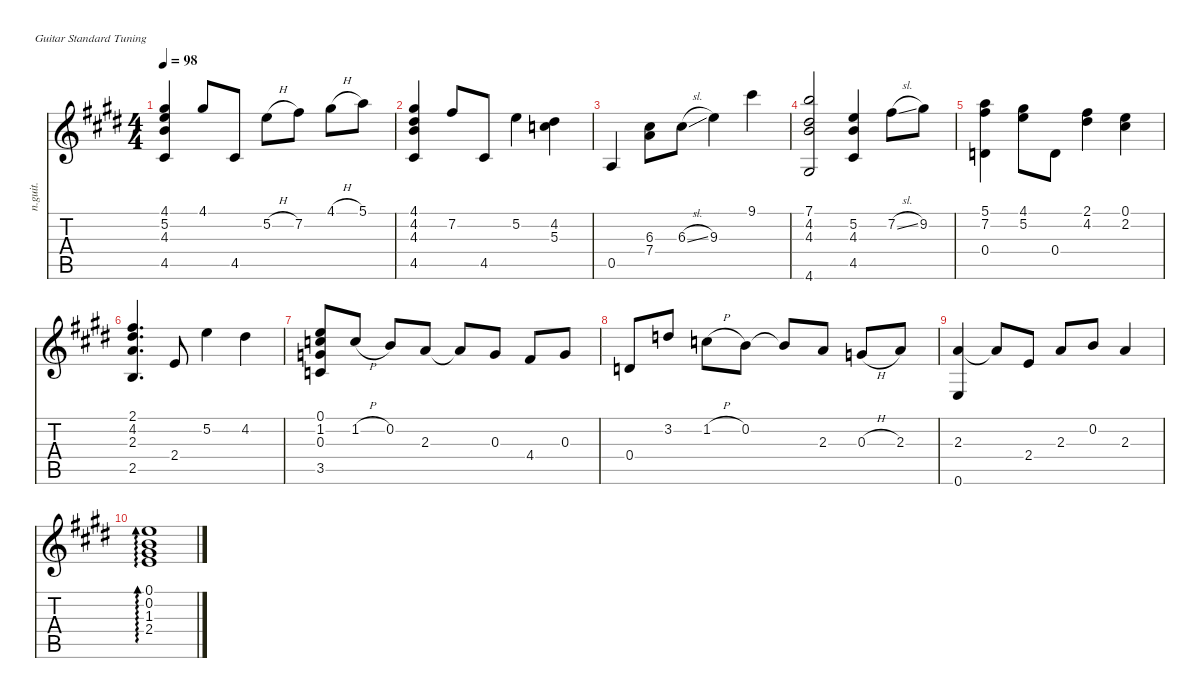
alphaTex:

\defaultSystemsLayout 4
\hideDynamics
\bracketExtendMode nobrackets
\otherSystemsTrackNameOrientation horizontal
\track ("Lead" "n.guit.") {instrument acousticguitarnylon}
\staff {score tabs}
\tuning (E4 B3 G3 D3 A2 E2)
\ts (4 4)
\tempo 98
\clef g2
\ks e
(4.3{acc forcenatural} 4.1{acc #} 5.2{acc forcenatural} 4.5{acc #}).4{dy f beam Up} 4.1{acc #}.8{beam Up} 4.5{acc #}.8{beam Up} 5.2{h acc forcenatural}.8{beam Down} 7.2{acc #}.8{beam Down} 4.1{h acc #}.8{beam Down} 5.1{acc forcenatural}.8{beam Down} |
(4.3{acc forcenatural} 4.1{acc #} 4.2{acc #} 4.5{acc #}).4{beam Up} 7.2{acc #}.8{beam Up} 4.5{acc #}.8{beam Up} 5.2{acc forcenatural}.4{beam Down} (4.2{acc #} 5.3{acc forcenatural}).4{beam Down} |
0.5{acc forcenatural}.4{beam Up} (7.4{acc forcenatural} 6.3{acc #}).8{beam Down} 6.3{sl acc #}.8{beam Down} 9.3{acc forcenatural}.4{beam Down} 9.1{acc #}.4{beam Down} |
(4.3{acc forcenatural} 7.1{acc forcenatural} 4.2{acc #} 4.6{acc #}).2{beam Up} (5.2{acc forcenatural} 4.3{acc forcenatural} 4.5{acc #}).4{beam Up} 7.2{sl acc #}.8{beam Down} 9.2{acc #}.8{beam Down} |
(5.1{acc forcenatural} 7.2{acc #} 0.4{acc forcenatural}).4{beam Down} (4.1{acc #} 5.2{acc forcenatural}).8{beam Down} 0.4{acc forcenatural}.8{beam Down} (2.1{acc #} 4.2{acc #}).4{beam Down} (0.1{acc forcenatural} 2.2{acc #}).4{beam Down} |
(2.1{acc #} 4.2{acc #} 2.3{acc forcenatural} 2.5{acc forcenatural}).4{d beam Up} 2.4{acc forcenatural}.8{beam Up} 5.2{acc forcenatural}.4{beam Down} 4.2{acc #}.4{beam Down} |
(1.2{acc forcenatural} 0.1{acc forcenatural} 3.5{acc forcenatural} 0.3{acc forcenatural}).8{beam Up} 1.2{h acc forcenatural}.8{beam Up} 0.2{acc forcenatural}.8{beam Up} 2.3{acc forcenatural}.8{beam Up} 2.3{t acc forcenatural}.8{beam Up} 0.3{acc forcenatural}.8{beam Up} 4.4{acc #}.8{beam Up} 0.3{acc forcenatural}.8{beam Up} |
0.4{acc forcenatural}.8{beam Up} 3.2{acc forcenatural}.8{beam Up} 1.2{h acc forcenatural}.8{beam Down} 0.2{acc forcenatural}.8{beam Down} 0.2{t acc forcenatural}.8{beam Up} 2.3{acc forcenatural}.8{beam Up} 0.3{h acc forcenatural}.8{beam Up} 2.3{acc forcenatural}.8{beam Up} |
(2.3{acc forcenatural} 0.6{acc forcenatural}).4{beam Up} 2.3{t acc forcenatural}.8{beam Up} 2.4{acc forcenatural}.8{beam Up} 2.3{acc forcenatural}.8{beam Up} 0.2{acc forcenatural}.8{beam Up} 2.3{acc forcenatural}.4{beam Up} |
(0.1{acc forcenatural} 0.2{acc forcenatural} 1.3{acc #} 2.4{acc forcenatural}).1{ad 0 beam Up}
